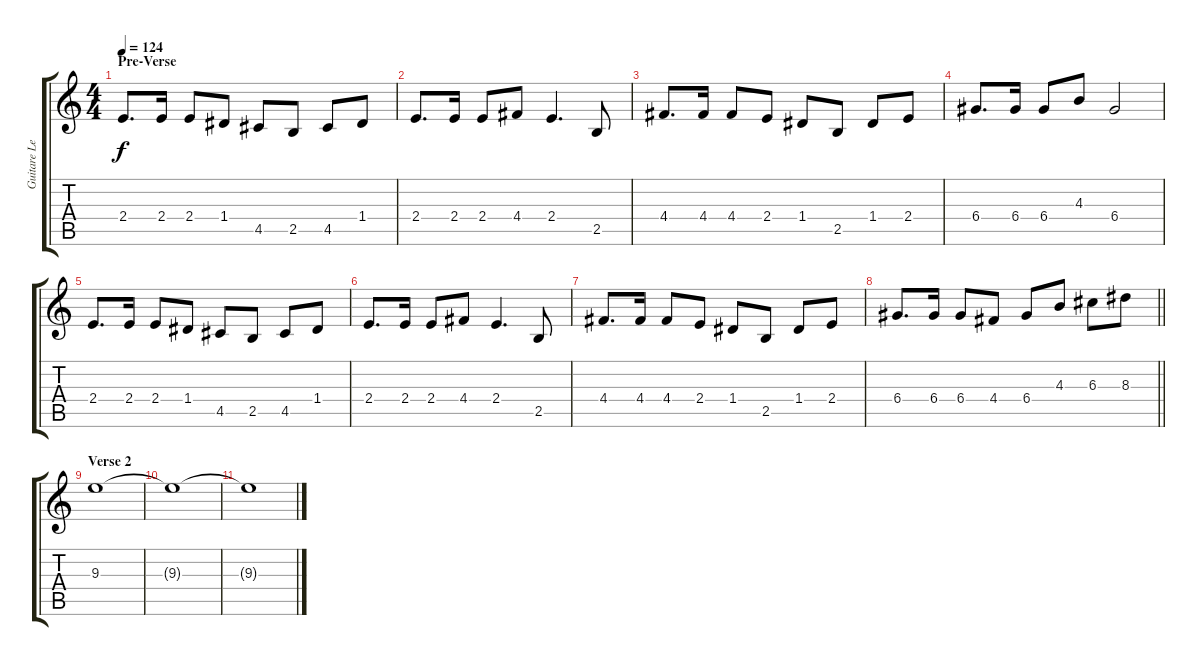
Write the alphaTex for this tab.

\track ("Guitare Lead" "Guitare Le") {instrument overdrivenguitar}
\staff {score tabs}
\tuning (E4 B3 G3 D3 A2 D2) {hide}
\ts (4 4)
\section ("" "Pre-Verse")
\tempo 124
\clef g2
\ks c
2.4.8{d dy f} 2.4.16 2.4.8 1.4.8 4.5.8 2.5.8 4.5.8 1.4.8 |
2.4.8{d} 2.4.16 2.4.8 4.4.8 2.4.4{d} 2.5.8 |
4.4.8{d} 4.4.16 4.4.8 2.4.8 1.4.8 2.5.8 1.4.8 2.4.8 |
6.4.8{d} 6.4.16 6.4.8 4.3.8 6.4.2 |
2.4.8{d} 2.4.16 2.4.8 1.4.8 4.5.8 2.5.8 4.5.8 1.4.8 |
2.4.8{d} 2.4.16 2.4.8 4.4.8 2.4.4{d} 2.5.8 |
4.4.8{d} 4.4.16 4.4.8 2.4.8 1.4.8 2.5.8 1.4.8 2.4.8 |
\barLineRight lightlight
6.4.8{d} 6.4.16 6.4.8 4.4.8 6.4.8 4.3.8 6.3.8 8.3.8 |
\section ("" "Verse 2")
9.3.1 |
9.3{t}.1 |
9.3{t}.1
